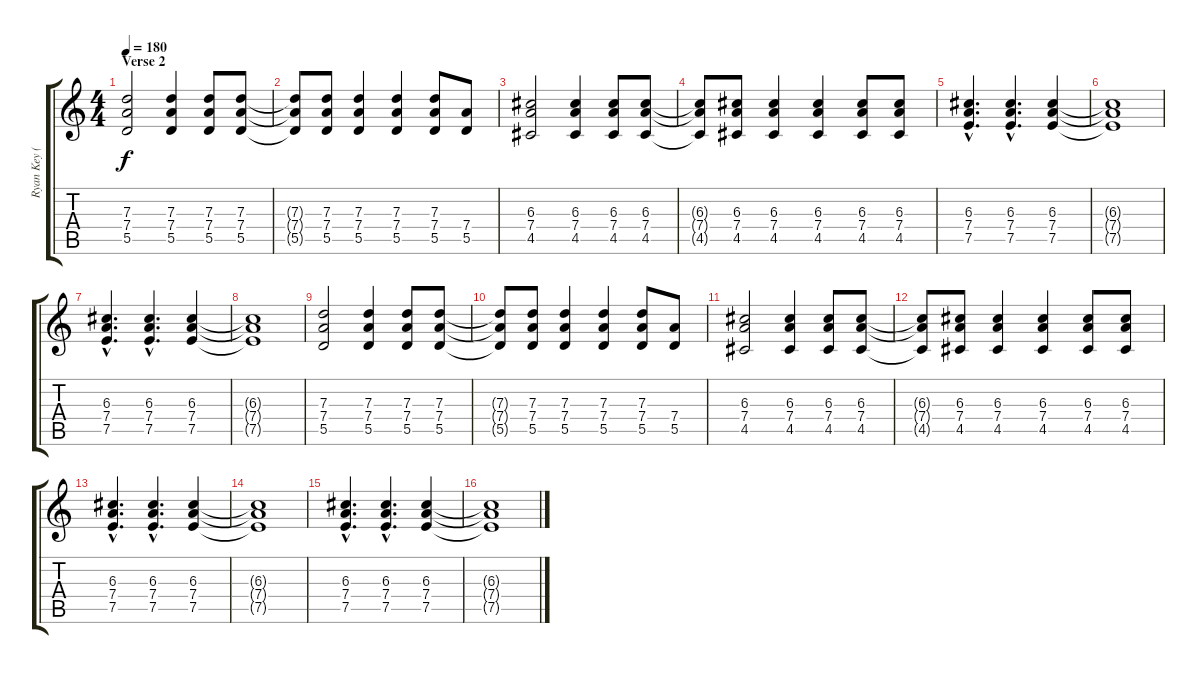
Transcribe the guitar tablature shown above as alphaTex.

\track ("Ryan Key (Guitar 1)" "Ryan Key (") {instrument acousticguitarsteel}
\staff {score tabs}
\tuning (E4 B3 G3 D3 A2 D2) {hide}
\ts (4 4)
\section ("" "Verse 2")
\tempo 180
\clef g2
\ks c
(7.3 7.4 5.5).2{dy f} (7.3 7.4 5.5).4 (7.3 7.4 5.5).8 (7.3 7.4 5.5).8 |
(7.3{t} 7.4{t} 5.5{t}).8 (7.3 7.4 5.5).8 (7.3 7.4 5.5).4 (7.3 7.4 5.5).4 (7.3 7.4 5.5).8 (7.4 5.5).8 |
(6.3 7.4 4.5).2 (6.3 7.4 4.5).4 (6.3 7.4 4.5).8 (6.3 7.4 4.5).8 |
(6.3{t} 7.4{t} 4.5{t}).8 (6.3 7.4 4.5).8 (6.3 7.4 4.5).4 (6.3 7.4 4.5).4 (6.3 7.4 4.5).8 (6.3 7.4 4.5).8 |
(6.3{hac} 7.4{hac} 7.5{hac}).4{d} (6.3{hac} 7.4{hac} 7.5{hac}).4{d} (6.3 7.4 7.5).4 |
(6.3{t} 7.4{t} 7.5{t}).1 |
(6.3{hac} 7.4{hac} 7.5{hac}).4{d} (6.3{hac} 7.4{hac} 7.5{hac}).4{d} (6.3 7.4 7.5).4 |
(6.3{t} 7.4{t} 7.5{t}).1 |
(7.3 7.4 5.5).2 (7.3 7.4 5.5).4 (7.3 7.4 5.5).8 (7.3 7.4 5.5).8 |
(7.3{t} 7.4{t} 5.5{t}).8 (7.3 7.4 5.5).8 (7.3 7.4 5.5).4 (7.3 7.4 5.5).4 (7.3 7.4 5.5).8 (7.4 5.5).8 |
(6.3 7.4 4.5).2 (6.3 7.4 4.5).4 (6.3 7.4 4.5).8 (6.3 7.4 4.5).8 |
(6.3{t} 7.4{t} 4.5{t}).8 (6.3 7.4 4.5).8 (6.3 7.4 4.5).4 (6.3 7.4 4.5).4 (6.3 7.4 4.5).8 (6.3 7.4 4.5).8 |
(6.3{hac} 7.4{hac} 7.5{hac}).4{d} (6.3{hac} 7.4{hac} 7.5{hac}).4{d} (6.3 7.4 7.5).4 |
(6.3{t} 7.4{t} 7.5{t}).1 |
(6.3{hac} 7.4{hac} 7.5{hac}).4{d} (6.3{hac} 7.4{hac} 7.5{hac}).4{d} (6.3 7.4 7.5).4 |
(6.3{t} 7.4{t} 7.5{t}).1
